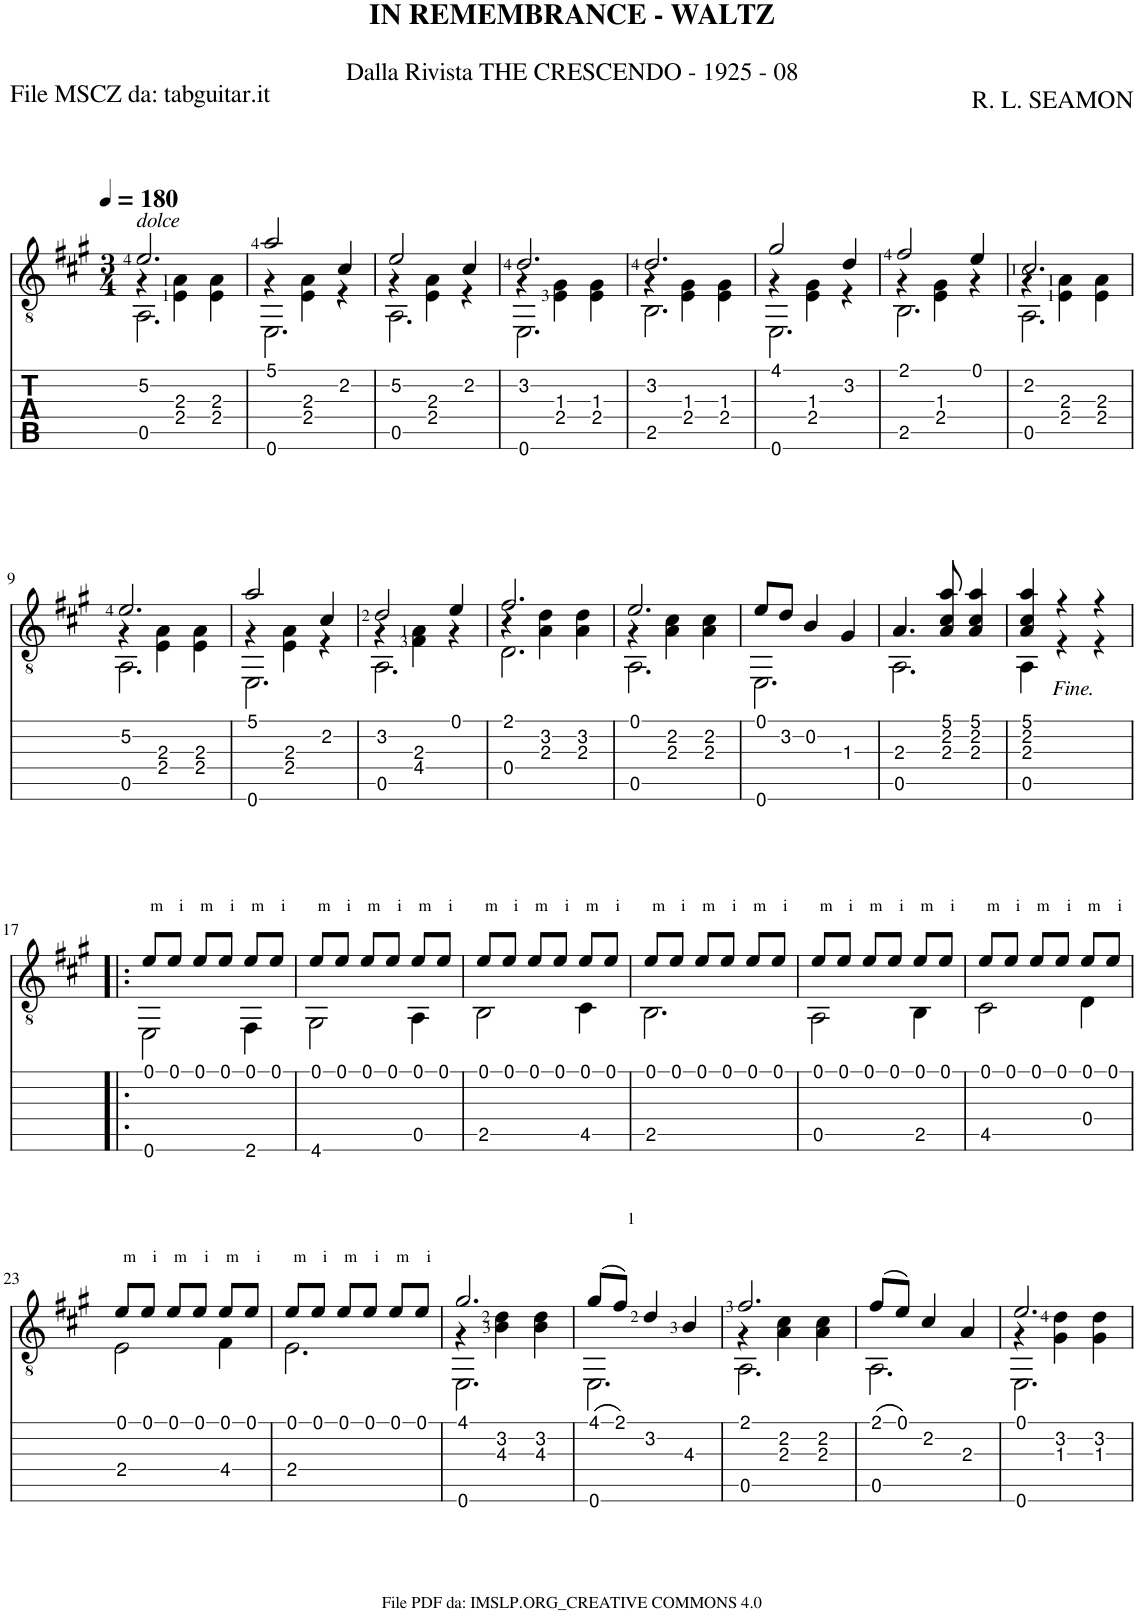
**kern	**kern
*part1	*part1
*staff2	*staff1
*I"Guitar	*
*I'Guit.	*
*stria6	*
*	*clefGv2
*k[f#c#g#]	*k[f#c#g#]
*M3/4	*M3/4
*MM180	*MM180
=1	=1
*^	*^
*	*^	*	*^
!	!	!	!LO:TX:a:i:t=dolce	!	!
2.e	4r	2.AA	2.e/	4r	2.AA\
.	4E 4A	.	.	4E\ 4A\	.
.	4E 4A	.	.	4E\ 4A\	.
=2	=2	=2	=2	=2	=2
2a	4r	2.EE	2a/	4r	2.EE\
.	4E 4A	.	.	4E\ 4A\	.
4c#	4r	.	4c#/	4r	.
=3	=3	=3	=3	=3	=3
2e	4r	2.AA	2e/	4r	2.AA\
.	4E 4A	.	.	4E\ 4A\	.
4c#	4r	.	4c#/	4r	.
=4	=4	=4	=4	=4	=4
2.d	4r	2.EE	2.d/	4r	2.EE\
.	4E 4G#	.	.	4E\ 4G#\	.
.	4E 4G#	.	.	4E\ 4G#\	.
=5	=5	=5	=5	=5	=5
2.d	4r	2.BB	2.d/	4r	2.BB\
.	4E 4G#	.	.	4E\ 4G#\	.
.	4E 4G#	.	.	4E\ 4G#\	.
=6	=6	=6	=6	=6	=6
2g#	4r	2.EE	2g#/	4r	2.EE\
.	4E 4G#	.	.	4E\ 4G#\	.
4d	4r	.	4d/	4r	.
=7	=7	=7	=7	=7	=7
2f#	4r	2.BB	2f#/	4r	2.BB\
.	4E 4G#	.	.	4E\ 4G#\	.
4e	4r	.	4e/	4r	.
=8	=8	=8	=8	=8	=8
2.c#	4r	2.AA	2.c#/	4r	2.AA\
.	4E 4A	.	.	4E\ 4A\	.
.	4E 4A	.	.	4E\ 4A\	.
!!LO:LB:g=z	!!	!!
=9	=9	=9	=9	=9	=9
2.e	4r	2.AA	2.e/	4r	2.AA\
.	4E 4A	.	.	4E\ 4A\	.
.	4E 4A	.	.	4E\ 4A\	.
=10	=10	=10	=10	=10	=10
2a	4r	2.EE	2a/	4r	2.EE\
.	4E 4A	.	.	4E\ 4A\	.
4c#	4r	.	4c#/	4r	.
=11	=11	=11	=11	=11	=11
2d	4r	2.AA	2d/	4r	2.AA\
.	4F# 4A	.	.	4F#\ 4A\	.
4e	4r	.	4e/	4r	.
=12	=12	=12	=12	=12	=12
2.f#	4r	2.D	2.f#/	4r	2.D\
.	4A 4d	.	.	4A\ 4d\	.
.	4A 4d	.	.	4A\ 4d\	.
=13	=13	=13	=13	=13	=13
2.e	4r	2.AA	2.e/	4r	2.AA\
.	4A 4c#	.	.	4A\ 4c#\	.
.	4A 4c#	.	.	4A\ 4c#\	.
*	*v	*v	*	*	*
*	*	*	*v	*v
=14	=14	=14	=14
8eL	2.EE	8e/L	2.EE\
8dJ	.	8d/J	.
4B	.	4B/	.
4G#	.	4G#/	.
=15	=15	=15	=15
4.A	2.AA	4.A/	2.AA\
8A 8c# 8a	.	8A/ 8c#/ 8a/	.
4A 4c# 4a	.	4A/ 4c#/ 4a/	.
=16	=16	=16	=16
4A 4c# 4a	4AA	4A/ 4c#/ 4a/	4AA\
4r	4r	4r	4r
4r	4r	4r	4r
!!LO:LB:g=z	!!
=17!|:	=17!|:	=17!|:	=17!|:
8eL	2EE	8e/L	2EE\
8eJ	.	8e/J	.
8eL	.	8e/L	.
8eJ	.	8e/J	.
8eL	4FF#	8e/L	4FF#\
8eJ	.	8e/J	.
=18	=18	=18	=18
8eL	2GG#	8e/L	2GG#\
8eJ	.	8e/J	.
8eL	.	8e/L	.
8eJ	.	8e/J	.
8eL	4AA	8e/L	4AA\
8eJ	.	8e/J	.
=19	=19	=19	=19
8eL	2BB	8e/L	2BB\
8eJ	.	8e/J	.
8eL	.	8e/L	.
8eJ	.	8e/J	.
8eL	4C#	8e/L	4C#\
8eJ	.	8e/J	.
=20	=20	=20	=20
8eL	2.BB	8e/L	2.BB\
8eJ	.	8e/J	.
8eL	.	8e/L	.
8eJ	.	8e/J	.
8eL	.	8e/L	.
8eJ	.	8e/J	.
=21	=21	=21	=21
8eL	2AA	8e/L	2AA\
8eJ	.	8e/J	.
8eL	.	8e/L	.
8eJ	.	8e/J	.
8eL	4BB	8e/L	4BB\
8eJ	.	8e/J	.
=22	=22	=22	=22
8eL	2C#	8e/L	2C#\
8eJ	.	8e/J	.
8eL	.	8e/L	.
8eJ	.	8e/J	.
8eL	4D	8e/L	4D\
8eJ	.	8e/J	.
!!LO:LB:g=z	!!
=23	=23	=23	=23
8eL	2E	8e/L	2E\
8eJ	.	8e/J	.
8eL	.	8e/L	.
8eJ	.	8e/J	.
8eL	4F#	8e/L	4F#\
8eJ	.	8e/J	.
=24	=24	=24	=24
8eL	2.E	8e/L	2.E\
8eJ	.	8e/J	.
8eL	.	8e/L	.
8eJ	.	8e/J	.
8eL	.	8e/L	.
8eJ	.	8e/J	.
=25	=25	=25	=25
*	*^	*	*^
2.g#	4r	2.EE	2.g#/	4r	2.EE\
.	4B 4d	.	.	4B\ 4d\	.
.	4B 4d	.	.	4B\ 4d\	.
*	*v	*v	*	*	*
*	*	*	*v	*v
=26	=26	=26	=26
8g#L	2.EE	(8g#/L	2.EE\
8f#J	.	8f#/J)	.
4d	.	4d/	.
4B	.	4B/	.
=27	=27	=27	=27
*	*^	*	*^
2.f#	4r	2.AA	2.f#/	4r	2.AA\
.	4A 4c#	.	.	4A\ 4c#\	.
.	4A 4c#	.	.	4A\ 4c#\	.
*	*v	*v	*	*	*
*	*	*	*v	*v
=28	=28	=28	=28
8f#L	2.AA	(8f#/L	2.AA\
8eJ	.	8e/J)	.
4c#	.	4c#/	.
4A	.	4A/	.
=29	=29	=29	=29
*	*^	*	*^
2.e	4r	2.EE	2.e/	4r	2.EE\
.	4G# 4d	.	.	4G#\ 4d\	.
.	4G# 4d	.	.	4G#\ 4d\	.
*v	*v	*v	*	*	*
*	*v	*v	*v
=	=
*-	*-
